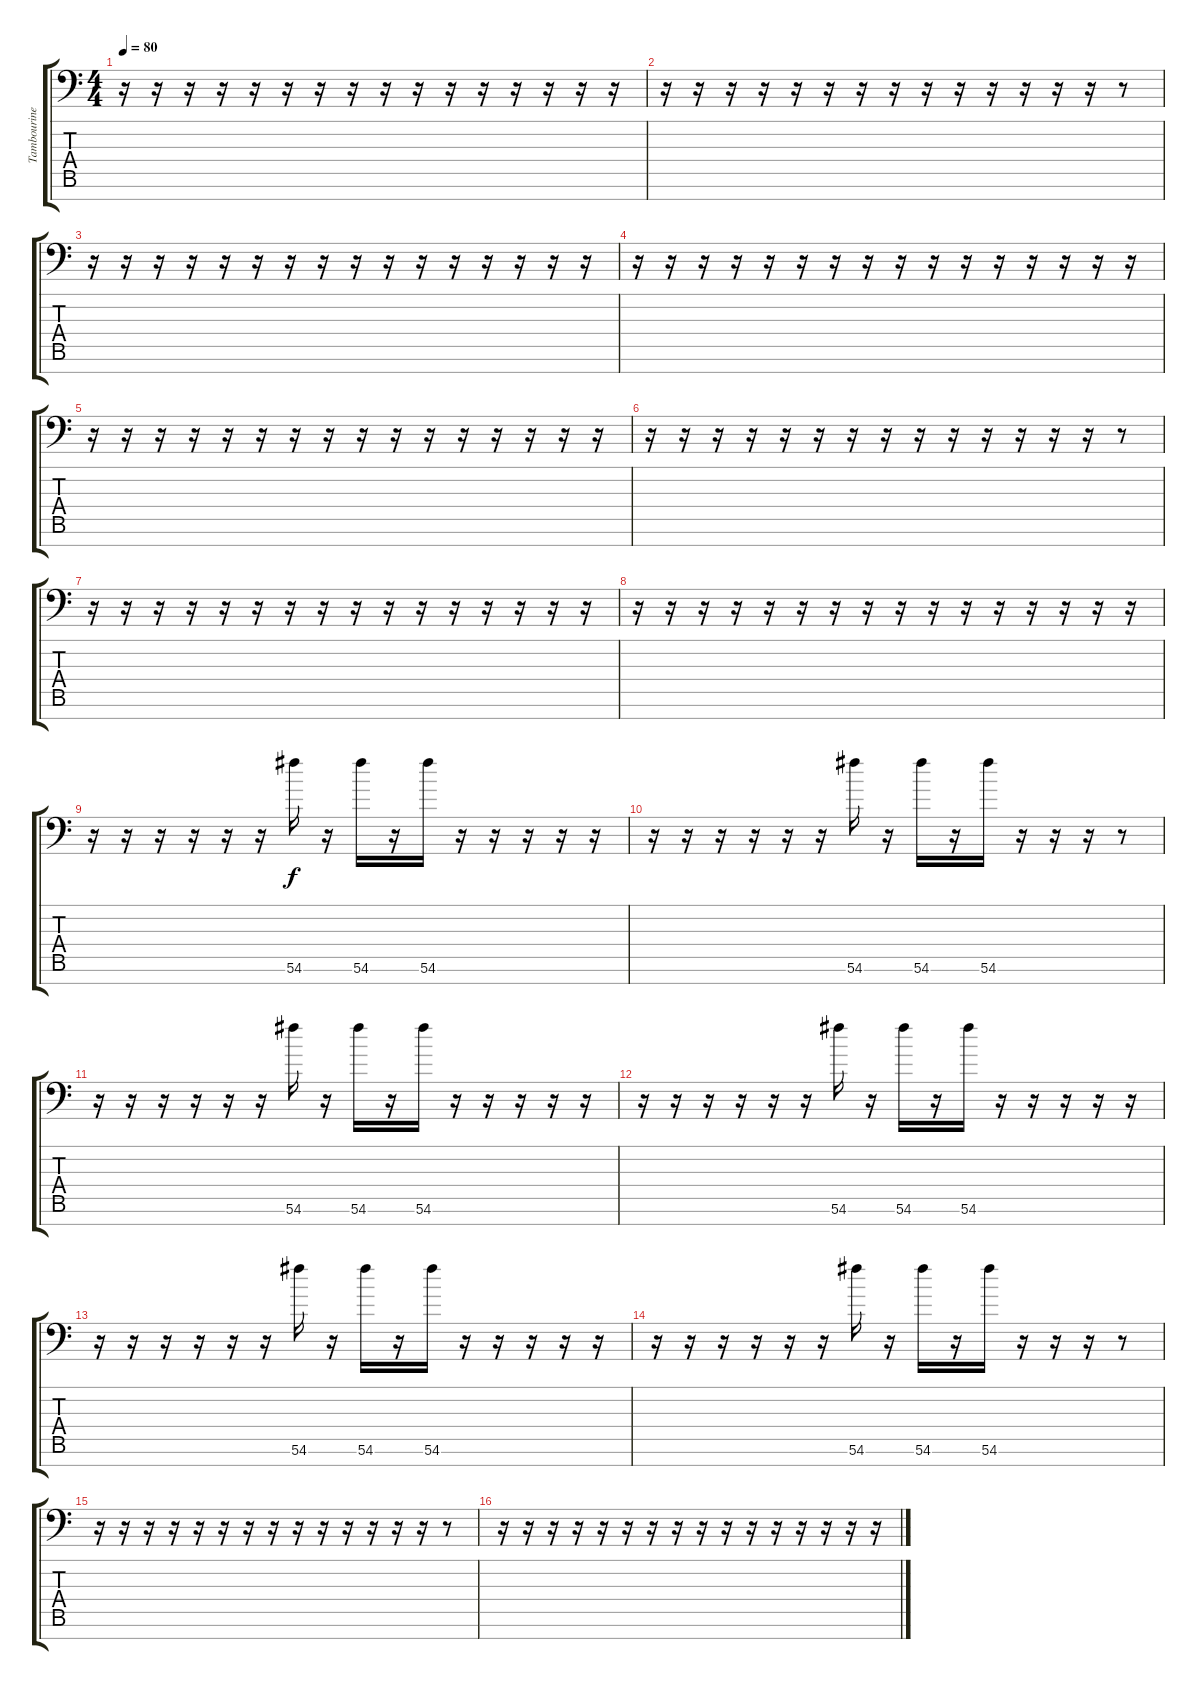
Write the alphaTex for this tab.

\track ("Tambourine" "Tambourine") {instrument acousticgrandpiano}
\staff {score tabs}
\tuning (C-1 C-1 C-1 C-1 C-1 C-1 C-1) {hide}
\ts (4 4)
\tempo 80
\clef f4
\ks c
r.16{dy f} r.16 r.16 r.16 r.16 r.16 r.16 r.16 r.16 r.16 r.16 r.16 r.16 r.16 r.16 r.16 |
r.16 r.16 r.16 r.16 r.16 r.16 r.16 r.16 r.16 r.16 r.16 r.16 r.16 r.16 r.8 |
r.16 r.16 r.16 r.16 r.16 r.16 r.16 r.16 r.16 r.16 r.16 r.16 r.16 r.16 r.16 r.16 |
r.16 r.16 r.16 r.16 r.16 r.16 r.16 r.16 r.16 r.16 r.16 r.16 r.16 r.16 r.16 r.16 |
r.16 r.16 r.16 r.16 r.16 r.16 r.16 r.16 r.16 r.16 r.16 r.16 r.16 r.16 r.16 r.16 |
r.16 r.16 r.16 r.16 r.16 r.16 r.16 r.16 r.16 r.16 r.16 r.16 r.16 r.16 r.8 |
r.16 r.16 r.16 r.16 r.16 r.16 r.16 r.16 r.16 r.16 r.16 r.16 r.16 r.16 r.16 r.16 |
r.16 r.16 r.16 r.16 r.16 r.16 r.16 r.16 r.16 r.16 r.16 r.16 r.16 r.16 r.16 r.16 |
r.16 r.16 r.16 r.16 r.16 r.16 54.6.16 r.16 54.6.16 r.16 54.6.16 r.16 r.16 r.16 r.16 r.16 |
r.16 r.16 r.16 r.16 r.16 r.16 54.6.16 r.16 54.6.16 r.16 54.6.16 r.16 r.16 r.16 r.8 |
r.16 r.16 r.16 r.16 r.16 r.16 54.6.16 r.16 54.6.16 r.16 54.6.16 r.16 r.16 r.16 r.16 r.16 |
r.16 r.16 r.16 r.16 r.16 r.16 54.6.16 r.16 54.6.16 r.16 54.6.16 r.16 r.16 r.16 r.16 r.16 |
r.16 r.16 r.16 r.16 r.16 r.16 54.6.16 r.16 54.6.16 r.16 54.6.16 r.16 r.16 r.16 r.16 r.16 |
r.16 r.16 r.16 r.16 r.16 r.16 54.6.16 r.16 54.6.16 r.16 54.6.16 r.16 r.16 r.16 r.8 |
r.16 r.16 r.16 r.16 r.16 r.16 r.16 r.16 r.16 r.16 r.16 r.16 r.16 r.16 r.8 |
r.16 r.16 r.16 r.16 r.16 r.16 r.16 r.16 r.16 r.16 r.16 r.16 r.16 r.16 r.16 r.16
